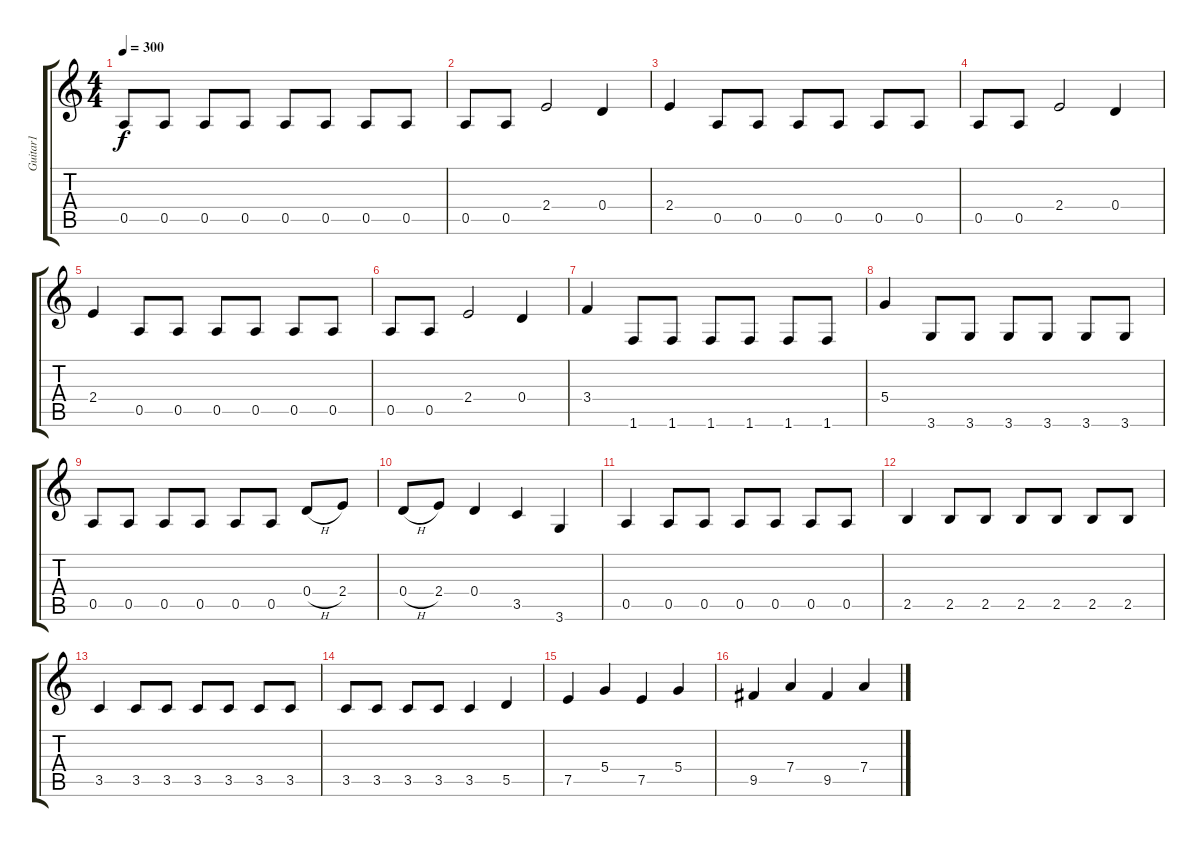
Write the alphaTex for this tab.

\track ("Guitar1" "Guitar1") {instrument overdrivenguitar}
\staff {score tabs}
\tuning (E4 B3 G3 D3 A2 E2) {hide}
\ts (4 4)
\tempo 300
\clef g2
\ks c
0.5.8{dy f} 0.5.8 0.5.8 0.5.8 0.5.8 0.5.8 0.5.8 0.5.8 |
0.5.8 0.5.8 2.4.2 0.4.4 |
2.4.4 0.5.8 0.5.8 0.5.8 0.5.8 0.5.8 0.5.8 |
0.5.8 0.5.8 2.4.2 0.4.4 |
2.4.4 0.5.8 0.5.8 0.5.8 0.5.8 0.5.8 0.5.8 |
0.5.8 0.5.8 2.4.2 0.4.4 |
3.4.4 1.6.8 1.6.8 1.6.8 1.6.8 1.6.8 1.6.8 |
5.4.4 3.6.8 3.6.8 3.6.8 3.6.8 3.6.8 3.6.8 |
0.5.8 0.5.8 0.5.8 0.5.8 0.5.8 0.5.8 0.4{h}.8 2.4.8 |
0.4{h}.8 2.4.8 0.4.4 3.5.4 3.6.4 |
0.5.4 0.5.8 0.5.8 0.5.8 0.5.8 0.5.8 0.5.8 |
2.5.4 2.5.8 2.5.8 2.5.8 2.5.8 2.5.8 2.5.8 |
3.5.4 3.5.8 3.5.8 3.5.8 3.5.8 3.5.8 3.5.8 |
3.5.8 3.5.8 3.5.8 3.5.8 3.5.4 5.5.4 |
7.5.4 5.4.4 7.5.4 5.4.4 |
9.5.4 7.4.4 9.5.4 7.4.4
